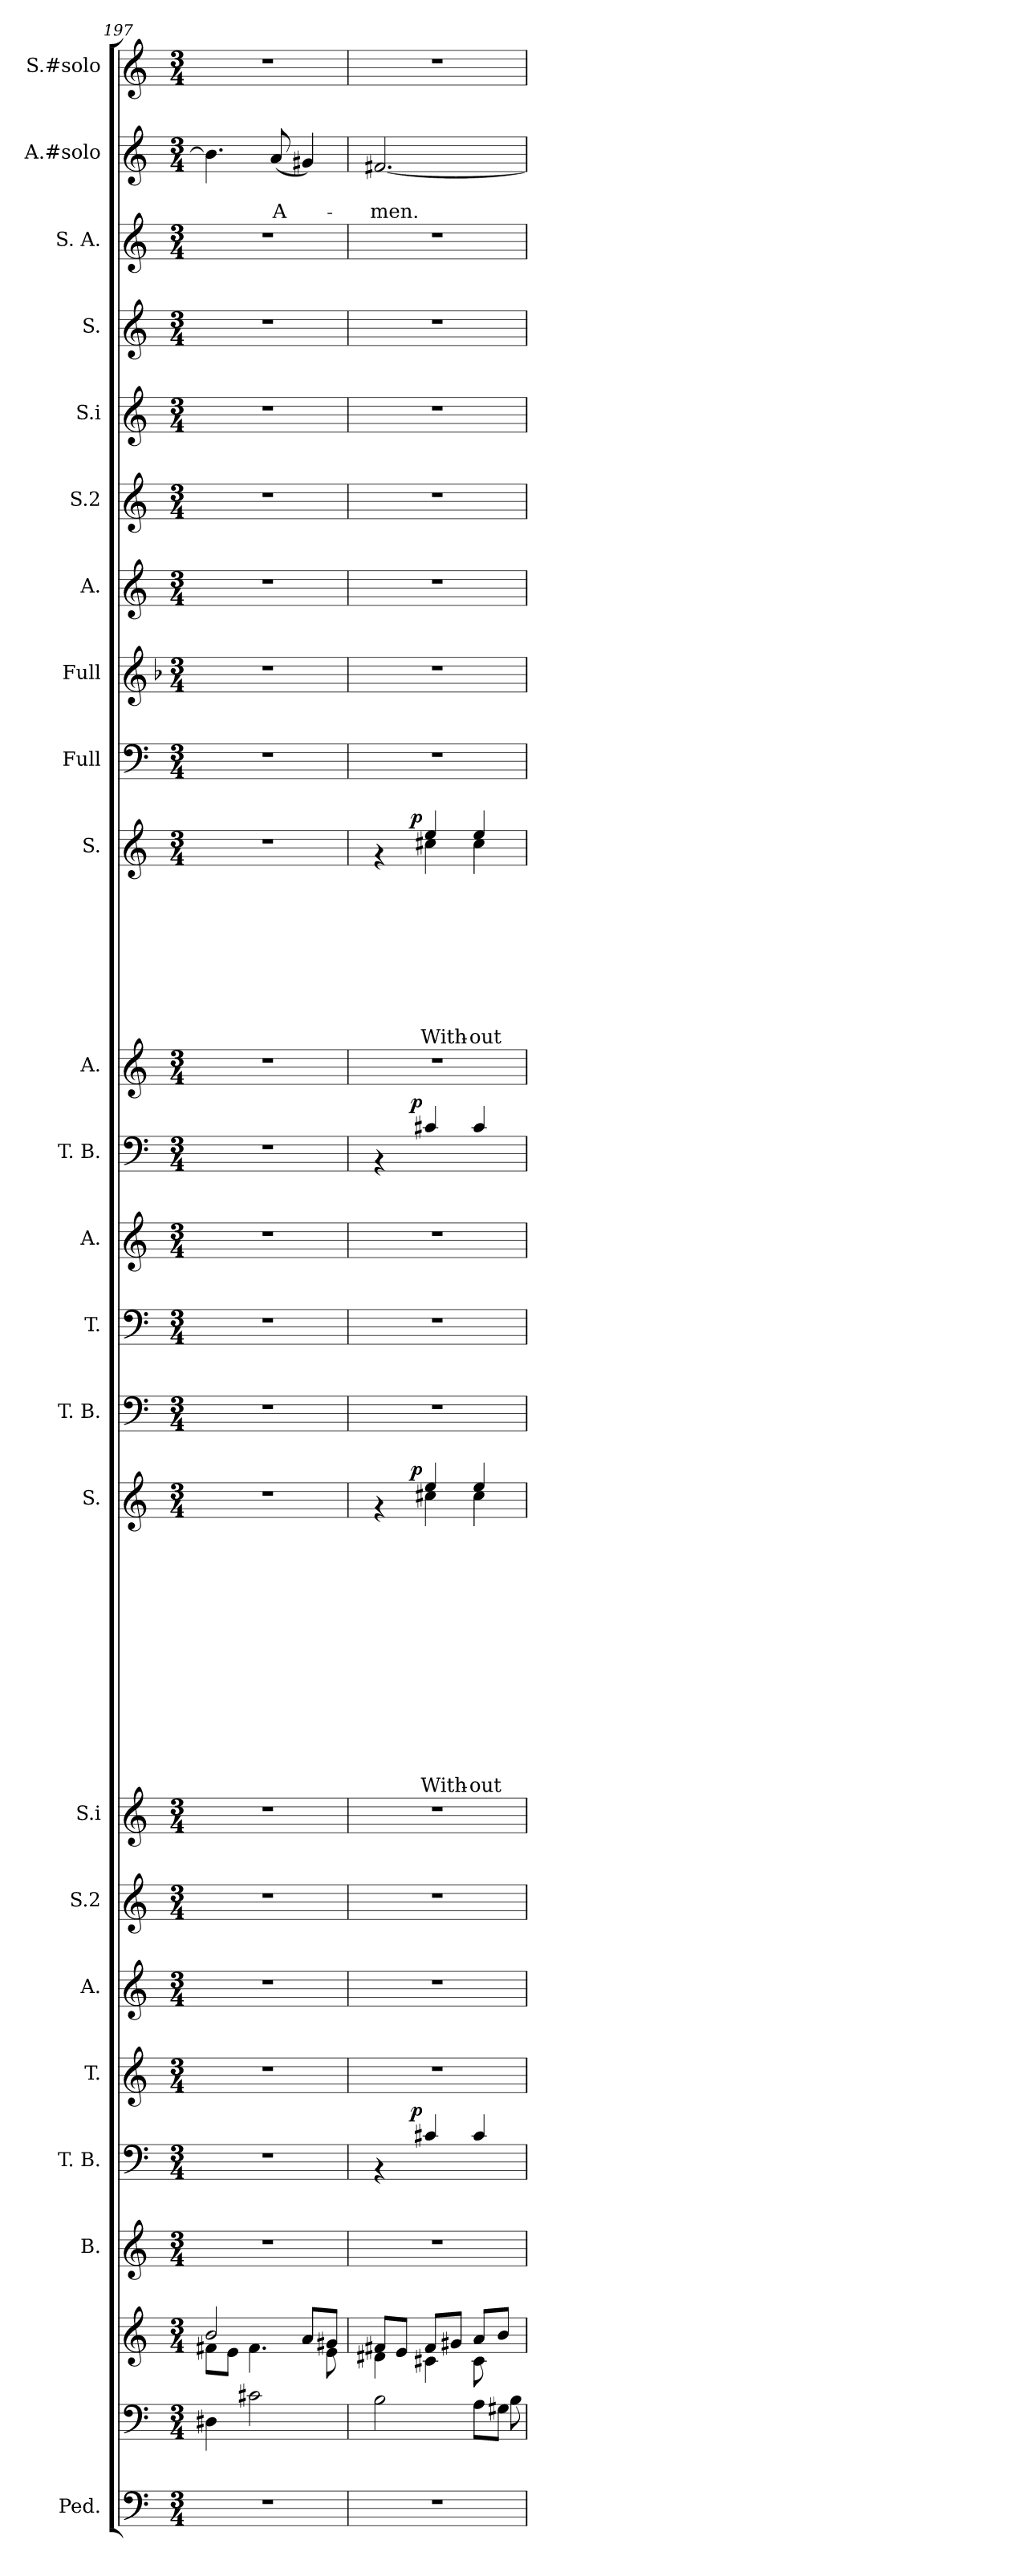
**kern	**kern	**kern	**kern	**kern	**dynam	**kern	**kern	**kern	**kern	**kern	**text	**text	**text	**text	**text	**text	**text	**text	**text	**text	**text	**text	**text	**text	**dynam	**kern	**kern	**kern	**kern	**dynam	**kern	**kern	**text	**text	**text	**text	**text	**text	**text	**text	**text	**dynam	**kern	**kern	**kern	**kern	**kern	**kern	**kern	**kern	**text	**text	**kern
*part25	*part24	*part23	*part22	*part21	*part21	*part20	*part19	*part18	*part17	*part16	*part16	*part16	*part16	*part16	*part16	*part16	*part16	*part16	*part16	*part16	*part16	*part16	*part16	*part16	*part16	*part15	*part14	*part13	*part12	*part12	*part11	*part10	*part10	*part10	*part10	*part10	*part10	*part10	*part10	*part10	*part10	*part10	*part9	*part8	*part7	*part6	*part5	*part4	*part3	*part2	*part2	*part2	*part1
*staff25	*staff24	*staff23	*staff22	*staff21	*staff21	*staff20	*staff19	*staff18	*staff17	*staff16	*staff16	*staff16	*staff16	*staff16	*staff16	*staff16	*staff16	*staff16	*staff16	*staff16	*staff16	*staff16	*staff16	*staff16	*staff16	*staff15	*staff14	*staff13	*staff12	*staff12	*staff11	*staff10	*staff10	*staff10	*staff10	*staff10	*staff10	*staff10	*staff10	*staff10	*staff10	*staff10	*staff9	*staff8	*staff7	*staff6	*staff5	*staff4	*staff3	*staff2	*staff2	*staff2	*staff1
*I"Ped.	*	*	*I"B.	*I"T. B.	*	*I"T.	*I"A.	*I"S.2	*I"S.i	*I"S.	*	*	*	*	*	*	*	*	*	*	*	*	*	*	*	*I"T. B.	*I"T.	*I"A.	*I"T. B.	*	*I"A.	*I"S.	*	*	*	*	*	*	*	*	*	*	*I"Full	*I"Full	*I"A.	*I"S.2	*I"S.i	*I"S.	*I"S. A.	*I"A.#solo	*	*	*I"S.#solo
*I'Ped.	*	*	*	*I'T. B.	*	*I'T.	*I'A.	*I'S.2	*I'S.i	*I'S.	*	*	*	*	*	*	*	*	*	*	*	*	*	*	*	*I'T. B.	*I'T.	*	*I'T. B.	*	*I'A.	*I'S.	*	*	*	*	*	*	*	*	*	*	*	*	*I'A.	*I'S.2	*I'S.i	*I'S.	*I'S. A.	*I'A.#solo	*	*	*I'S.#solo
!!LO:PB:g=z
*clefF4	*clefF4	*clefG2	*clefG2	*clefF4	*	*clefG2	*clefG2	*clefG2	*clefG2	*clefG2	*	*	*	*	*	*	*	*	*	*	*	*	*	*	*	*clefF4	*clefF4	*clefG2	*clefF4	*	*clefG2	*clefG2	*	*	*	*	*	*	*	*	*	*	*clefF4	*clefG2	*clefG2	*clefG2	*clefG2	*clefG2	*clefG2	*clefG2	*	*	*clefG2
*	*	*	*	*	*	*	*	*	*	*	*	*	*	*	*	*	*	*	*	*	*	*	*	*	*	*	*	*	*	*	*	*	*	*	*	*	*	*	*	*	*	*	*	*ITrd3c5	*	*	*	*	*	*	*	*	*
*k[]	*k[]	*k[]	*k[]	*k[]	*	*k[]	*k[]	*k[]	*k[]	*k[]	*	*	*	*	*	*	*	*	*	*	*	*	*	*	*	*k[]	*k[]	*k[]	*k[]	*	*k[]	*k[]	*	*	*	*	*	*	*	*	*	*	*k[]	*k[]	*k[]	*k[]	*k[]	*k[]	*k[]	*k[]	*	*	*k[]
*C:	*C:	*C:	*C:	*C:	*	*C:	*C:	*C:	*C:	*C:	*	*	*	*	*	*	*	*	*	*	*	*	*	*	*	*C:	*C:	*C:	*C:	*	*C:	*C:	*	*	*	*	*	*	*	*	*	*	*C:	*C:	*C:	*C:	*C:	*C:	*C:	*C:	*	*	*C:
*M3/4	*M3/4	*M3/4	*M3/4	*M3/4	*	*M3/4	*M3/4	*M3/4	*M3/4	*M3/4	*	*	*	*	*	*	*	*	*	*	*	*	*	*	*	*M3/4	*M3/4	*M3/4	*M3/4	*	*M3/4	*M3/4	*	*	*	*	*	*	*	*	*	*	*M3/4	*M3/4	*M3/4	*M3/4	*M3/4	*M3/4	*M3/4	*M3/4	*	*	*M3/4
=197	=197	=197	=197	=197	=197	=197	=197	=197	=197	=197	=197	=197	=197	=197	=197	=197	=197	=197	=197	=197	=197	=197	=197	=197	=197	=197	=197	=197	=197	=197	=197	=197	=197	=197	=197	=197	=197	=197	=197	=197	=197	=197	=197	=197	=197	=197	=197	=197	=197	=197	=197	=197	=197
*	*	*^	*	*	*	*	*	*	*	*	*	*	*	*	*	*	*	*	*	*	*	*	*	*	*	*	*	*	*	*	*	*	*	*	*	*	*	*	*	*	*	*	*	*	*	*	*	*	*	*	*	*	*
2.r	4D#X\	2b/	8f#X\L	2.r	2.r	.	2.r	2.r	2.r	2.r	2.r	.	.	.	.	.	.	.	.	.	.	.	.	.	.	.	2.r	2.r	2.r	2.r	.	2.r	2.r	.	.	.	.	.	.	.	.	.	.	2.r	2.r	2.r	2.r	2.r	2.r	2.r	4.b\]	.	.	2.r
.	.	.	8e\J	.	.	.	.	.	.	.	.	.	.	.	.	.	.	.	.	.	.	.	.	.	.	.	.	.	.	.	.	.	.	.	.	.	.	.	.	.	.	.	.	.	.	.	.	.	.	.	.	.	.	.
.	2c#X\	.	4.f#\	.	.	.	.	.	.	.	.	.	.	.	.	.	.	.	.	.	.	.	.	.	.	.	.	.	.	.	.	.	.	.	.	.	.	.	.	.	.	.	.	.	.	.	.	.	.	.	.	.	.	.
!	!	!	!	!	!	!	!	!	!	!	!	!	!	!	!	!	!	!	!	!	!	!	!	!	!	!	!	!	!	!	!	!	!	!	!	!	!	!	!	!	!	!	!	!	!	!	!	!	!	!	!	!	!LO:LY:b	!
.	.	.	.	.	.	.	.	.	.	.	.	.	.	.	.	.	.	.	.	.	.	.	.	.	.	.	.	.	.	.	.	.	.	.	.	.	.	.	.	.	.	.	.	.	.	.	.	.	.	.	(<8a/	.	A-	.
.	.	8a/L	.	.	.	.	.	.	.	.	.	.	.	.	.	.	.	.	.	.	.	.	.	.	.	.	.	.	.	.	.	.	.	.	.	.	.	.	.	.	.	.	.	.	.	.	.	.	.	.	4g#X/)	.	.	.
.	.	8g#X/J	8e\	.	.	.	.	.	.	.	.	.	.	.	.	.	.	.	.	.	.	.	.	.	.	.	.	.	.	.	.	.	.	.	.	.	.	.	.	.	.	.	.	.	.	.	.	.	.	.	.	.	.	.
=198	=198	=198	=198	=198	=198	=198	=198	=198	=198	=198	=198	=198	=198	=198	=198	=198	=198	=198	=198	=198	=198	=198	=198	=198	=198	=198	=198	=198	=198	=198	=198	=198	=198	=198	=198	=198	=198	=198	=198	=198	=198	=198	=198	=198	=198	=198	=198	=198	=198	=198	=198	=198	=198	=198
*	*^	*	*^	*	*	*	*	*	*	*	*^	*	*	*	*	*	*	*	*	*	*	*	*	*	*	*	*	*	*	*	*	*	*^	*	*	*	*	*	*	*	*	*	*	*	*	*	*	*	*	*	*	*	*	*
!	!	!	!	!	!	!	!	!	!	!	!	!	!	!	!	!	!	!	!	!	!	!	!	!	!	!	!	!	!	!	!	!	!	!	!	!	!	!	!	!	!	!	!	!	!	!	!	!	!	!	!	!	!	!	!	!	!LO:LY:b	!
*	*	*	*	*	*	*	*^	*	*	*	*	*	*	*^	*	*	*	*	*	*	*	*	*	*	*	*	*	*	*	*	*	*	*^	*	*	*	*^	*	*	*	*	*	*	*	*	*	*	*	*	*	*	*	*	*	*	*	*	*
2.r	2B\	2ryy	8f#X/L	4d#X\	2ryy	2.r	4rAA	8.ryy	.	2.r	2.r	2.r	2.r	4rf	4ryy	8.ryy	.	.	.	.	.	.	.	.	.	.	.	.	.	.	.	2.r	2.r	2.r	4rAA	8.ryy	.	2.r	4rf	4ryy	8.ryy	.	.	.	.	.	.	.	.	.	.	2.r	2.r	2.r	2.r	2.r	2.r	2.r	[<2.f#X/	.	-men.	2.r
.	.	.	8e/J	.	.	.	.	.	.	.	.	.	.	.	.	.	.	.	.	.	.	.	.	.	.	.	.	.	.	.	.	.	.	.	.	.	.	.	.	.	.	.	.	.	.	.	.	.	.	.	.	.	.	.	.	.	.	.	.	.	.	.
!	!	!	!	!	!	!	!	!	!LO:DY:a	!	!	!	!	!	!	!	!	!	!	!	!	!	!	!	!	!	!	!	!	!	!LO:DY:a	!	!	!	!	!	!LO:DY:a	!	!	!	!	!	!	!	!	!	!	!	!	!	!LO:DY:a	!	!	!	!	!	!	!	!	!	!	!
.	.	.	.	.	.	.	.	2ryy	p	.	.	.	.	.	.	2ryy	.	.	.	.	.	.	.	.	.	.	.	.	.	.	p	.	.	.	.	2ryy	p	.	.	.	2ryy	.	.	.	.	.	.	.	.	.	p	.	.	.	.	.	.	.	.	.	.	.
!	!	!	!	!	!	!	!	!	!	!	!	!	!	!	!	!	!	!	!	!	!	!	!	!	!	!	!	!	!	!LO:LY:b	!	!	!	!	!	!	!	!	!	!	!	!	!	!	!	!	!	!	!	!LO:LY:b	!	!	!	!	!	!	!	!	!	!	!	!
.	.	.	8f#/L	4c#X\	.	.	4c#X/	.	.	.	.	.	.	4ee/	4cc#X\	.	.	.	.	.	.	.	.	.	.	.	.	.	.	With-	.	.	.	.	4c#X/	.	.	.	4ee/	4cc#X\	.	.	.	.	.	.	.	.	.	With-	.	.	.	.	.	.	.	.	.	.	.	.
.	.	.	8g#X/J	.	.	.	.	.	.	.	.	.	.	.	.	.	.	.	.	.	.	.	.	.	.	.	.	.	.	.	.	.	.	.	.	.	.	.	.	.	.	.	.	.	.	.	.	.	.	.	.	.	.	.	.	.	.	.	.	.	.	.
!	!	!	!	!	!	!	!	!	!	!	!	!	!	!	!	!	!	!	!	!	!	!	!	!	!	!	!	!	!	!LO:LY:b	!	!	!	!	!	!	!	!	!	!	!	!	!	!	!	!	!	!	!	!LO:LY:b	!	!	!	!	!	!	!	!	!	!	!	!
.	8A\L	8ryy	8a/L	4ryy	8c#\	.	4c#/	.	.	.	.	.	.	4ee/	4cc#\	.	.	.	.	.	.	.	.	.	.	.	.	.	.	-out	.	.	.	.	4c#/	.	.	.	4ee/	4cc#\	.	.	.	.	.	.	.	.	.	-out	.	.	.	.	.	.	.	.	.	.	.	.
.	8G#X\J	8B\	8b/J	.	8ryy	.	.	.	.	.	.	.	.	.	.	.	.	.	.	.	.	.	.	.	.	.	.	.	.	.	.	.	.	.	.	.	.	.	.	.	.	.	.	.	.	.	.	.	.	.	.	.	.	.	.	.	.	.	.	.	.	.
.	.	.	.	.	.	.	.	16ryy	.	.	.	.	.	.	.	16ryy	.	.	.	.	.	.	.	.	.	.	.	.	.	.	.	.	.	.	.	16ryy	.	.	.	.	16ryy	.	.	.	.	.	.	.	.	.	.	.	.	.	.	.	.	.	.	.	.	.
*	*v	*v	*	*	*	*	*v	*v	*	*	*	*	*	*v	*v	*v	*	*	*	*	*	*	*	*	*	*	*	*	*	*	*	*	*	*	*v	*v	*	*	*v	*v	*v	*	*	*	*	*	*	*	*	*	*	*	*	*	*	*	*	*	*	*	*	*
*	*	*v	*v	*v	*	*	*	*	*	*	*	*	*	*	*	*	*	*	*	*	*	*	*	*	*	*	*	*	*	*	*	*	*	*	*	*	*	*	*	*	*	*	*	*	*	*	*	*	*	*	*	*	*	*	*
=	=	=	=	=	=	=	=	=	=	=	=	=	=	=	=	=	=	=	=	=	=	=	=	=	=	=	=	=	=	=	=	=	=	=	=	=	=	=	=	=	=	=	=	=	=	=	=	=	=	=	=	=	=
*-	*-	*-	*-	*-	*-	*-	*-	*-	*-	*-	*-	*-	*-	*-	*-	*-	*-	*-	*-	*-	*-	*-	*-	*-	*-	*-	*-	*-	*-	*-	*-	*-	*-	*-	*-	*-	*-	*-	*-	*-	*-	*-	*-	*-	*-	*-	*-	*-	*-	*-	*-	*-	*-
